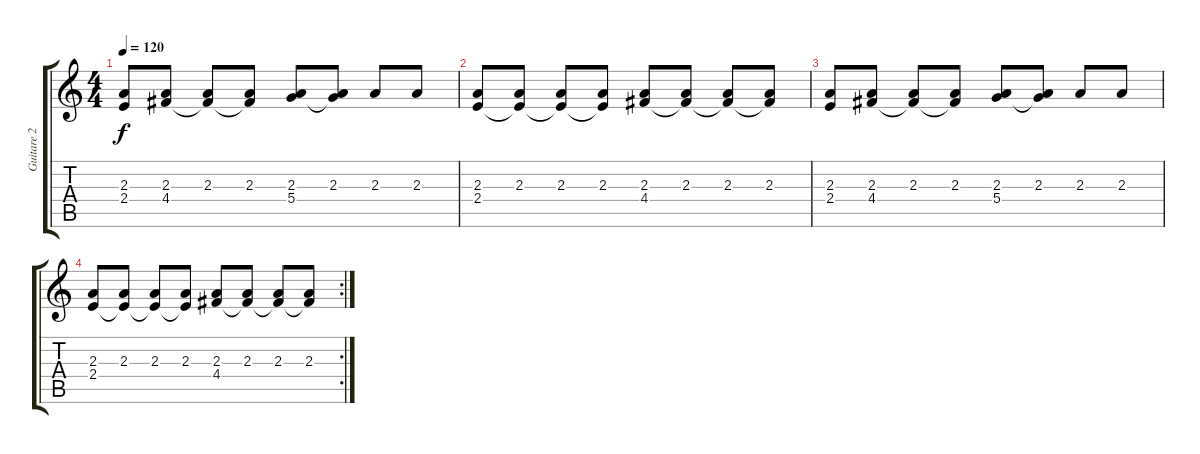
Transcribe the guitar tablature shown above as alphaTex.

\track ("Guitare 2" "Guitare 2") {instrument electricguitarmuted}
\staff {score tabs}
\tuning (E4 B3 G3 D3 A2 E2) {hide}
\ts (4 4)
\tempo 120
\clef g2
\ks c
(2.3 2.4).8{dy f} (2.3 4.4).8 (2.3 4.4{t}).8 (2.3 4.4{t}).8 (2.3 5.4).8 (2.3 5.4{t}).8 2.3.8 2.3.8 |
(2.3 2.4).8 (2.3 2.4{t}).8 (2.3 2.4{t}).8 (2.3 2.4{t}).8 (2.3 4.4).8 (2.3 4.4{t}).8 (2.3 4.4{t}).8 (2.3 4.4{t}).8 |
(2.3 2.4).8 (2.3 4.4).8 (2.3 4.4{t}).8 (2.3 4.4{t}).8 (2.3 5.4).8 (2.3 5.4{t}).8 2.3.8 2.3.8 |
\rc 2
(2.3 2.4).8 (2.3 2.4{t}).8 (2.3 2.4{t}).8 (2.3 2.4{t}).8 (2.3 4.4).8 (2.3 4.4{t}).8 (2.3 4.4{t}).8 (2.3 4.4{t}).8
